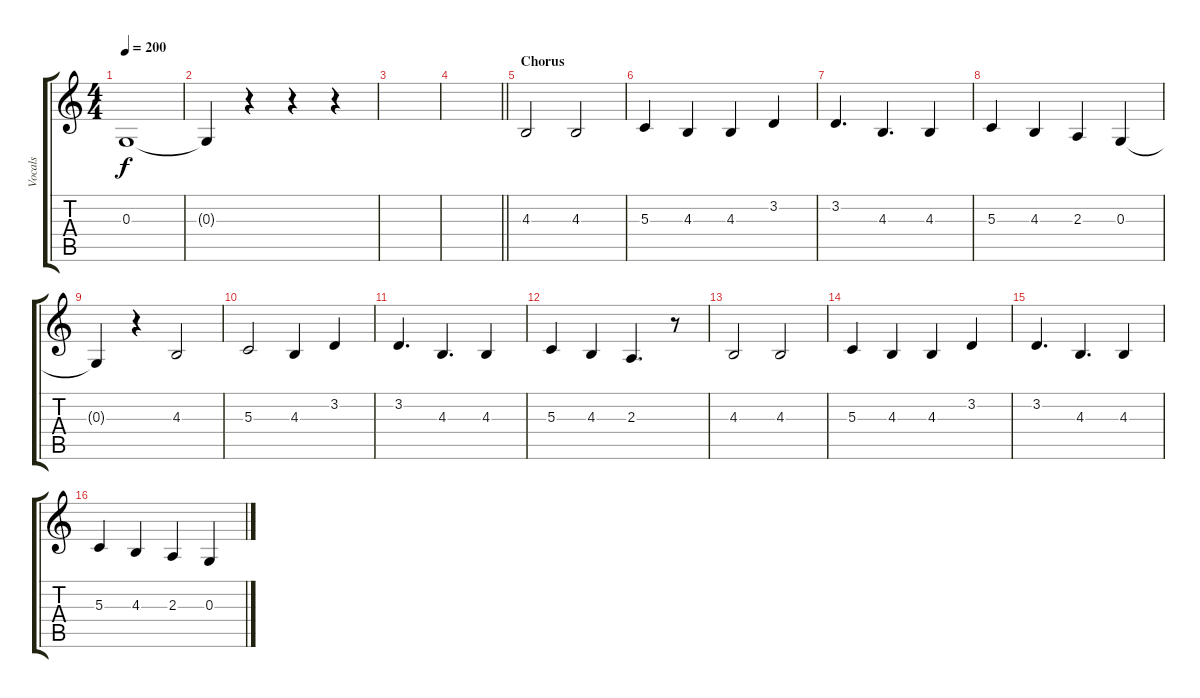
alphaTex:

\track ("Vocals" "Vocals") {instrument altosax}
\staff {score tabs}
\tuning (E4 B3 G3 D3 A2 E2) {hide}
\ts (4 4)
\tempo 200
\clef g2
\ks c
0.3.1{dy f} |
0.3{t}.4 r.4 r.4 r.4 |
|
\barLineRight lightlight
|
\section ("" "Chorus")
4.3.2 4.3.2 |
5.3.4 4.3.4 4.3.4 3.2.4 |
3.2.4{d} 4.3.4{d} 4.3.4 |
5.3.4 4.3.4 2.3.4 0.3.4 |
0.3{t}.4 r.4 4.3.2 |
5.3.2 4.3.4 3.2.4 |
3.2.4{d} 4.3.4{d} 4.3.4 |
5.3.4 4.3.4 2.3.4{d} r.8 |
4.3.2 4.3.2 |
5.3.4 4.3.4 4.3.4 3.2.4 |
3.2.4{d} 4.3.4{d} 4.3.4 |
5.3.4 4.3.4 2.3.4 0.3.4
